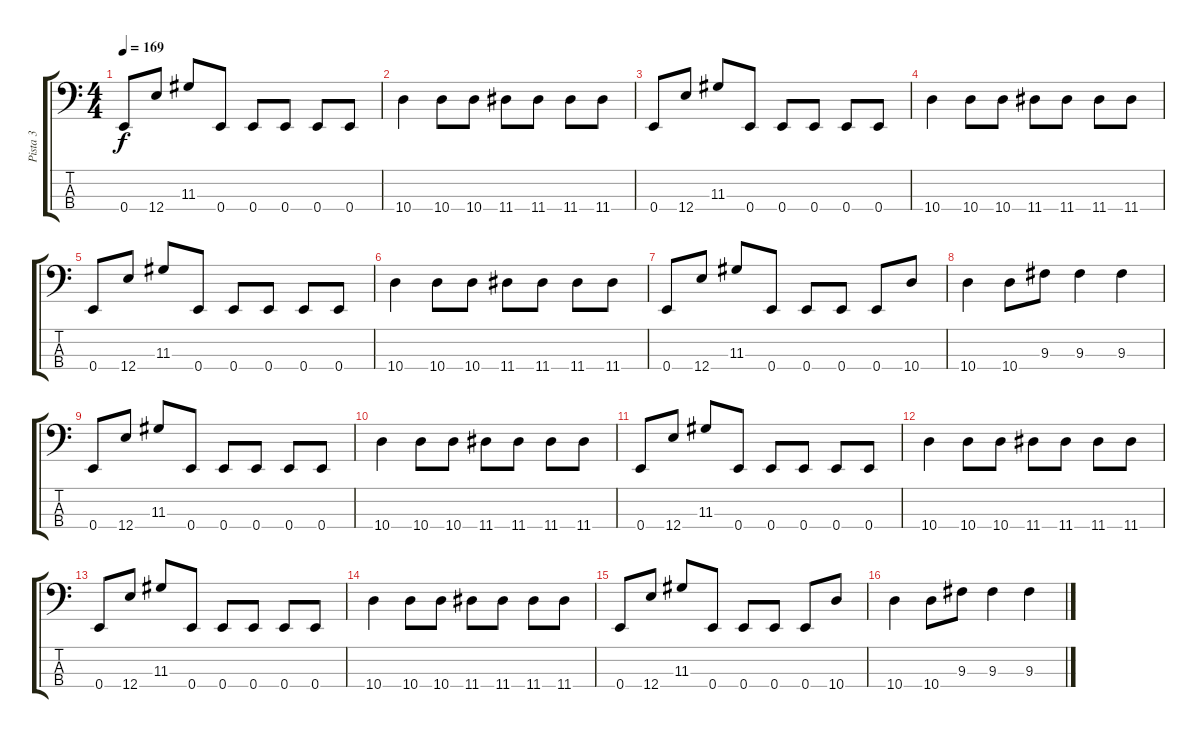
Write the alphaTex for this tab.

\track ("Pista 3" "Pista 3") {instrument electricbassfinger}
\staff {score tabs}
\tuning (G2 D2 A1 E1) {hide}
\ts (4 4)
\tempo 169
\clef f4
\ks c
0.4.8{dy f instrument electricbassfinger} 12.4.8 11.3.8 0.4.8 0.4.8 0.4.8 0.4.8 0.4.8 |
10.4.4 10.4.8 10.4.8 11.4.8 11.4.8 11.4.8 11.4.8 |
0.4.8 12.4.8 11.3.8 0.4.8 0.4.8 0.4.8 0.4.8 0.4.8 |
10.4.4 10.4.8 10.4.8 11.4.8 11.4.8 11.4.8 11.4.8 |
0.4.8 12.4.8 11.3.8 0.4.8 0.4.8 0.4.8 0.4.8 0.4.8 |
10.4.4 10.4.8 10.4.8 11.4.8 11.4.8 11.4.8 11.4.8 |
0.4.8 12.4.8 11.3.8 0.4.8 0.4.8 0.4.8 0.4.8 10.4.8 |
10.4.4 10.4.8 9.3.8 9.3.4 9.3.4 |
0.4.8 12.4.8 11.3.8 0.4.8 0.4.8 0.4.8 0.4.8 0.4.8 |
10.4.4 10.4.8 10.4.8 11.4.8 11.4.8 11.4.8 11.4.8 |
0.4.8 12.4.8 11.3.8 0.4.8 0.4.8 0.4.8 0.4.8 0.4.8 |
10.4.4 10.4.8 10.4.8 11.4.8 11.4.8 11.4.8 11.4.8 |
0.4.8 12.4.8 11.3.8 0.4.8 0.4.8 0.4.8 0.4.8 0.4.8 |
10.4.4 10.4.8 10.4.8 11.4.8 11.4.8 11.4.8 11.4.8 |
0.4.8 12.4.8 11.3.8 0.4.8 0.4.8 0.4.8 0.4.8 10.4.8 |
10.4.4 10.4.8 9.3.8 9.3.4 9.3.4
